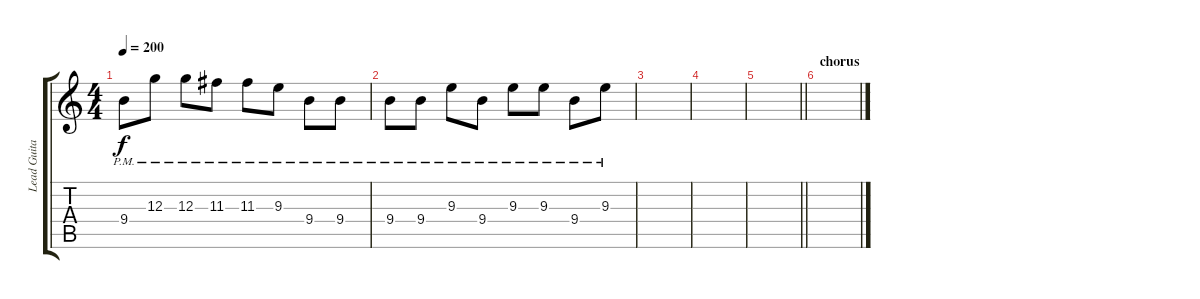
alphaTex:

\track ("Lead Guitar, Sam" "Lead Guita") {instrument overdrivenguitar}
\staff {score tabs}
\tuning (E4 B3 G3 D3 A2 E2) {hide}
\ts (4 4)
\tempo 200
\clef g2
\ks c
9.4{pm}.8{dy f} 12.3{pm}.8 12.3{pm}.8 11.3{pm}.8 11.3{pm}.8 9.3{pm}.8 9.4{pm}.8 9.4{pm}.8 |
9.4{pm}.8 9.4{pm}.8 9.3{pm}.8 9.4{pm}.8 9.3{pm}.8 9.3{pm}.8 9.4{pm}.8 9.3{pm}.8 |
|
|
\barLineRight lightlight
|
\section ("" "chorus")
